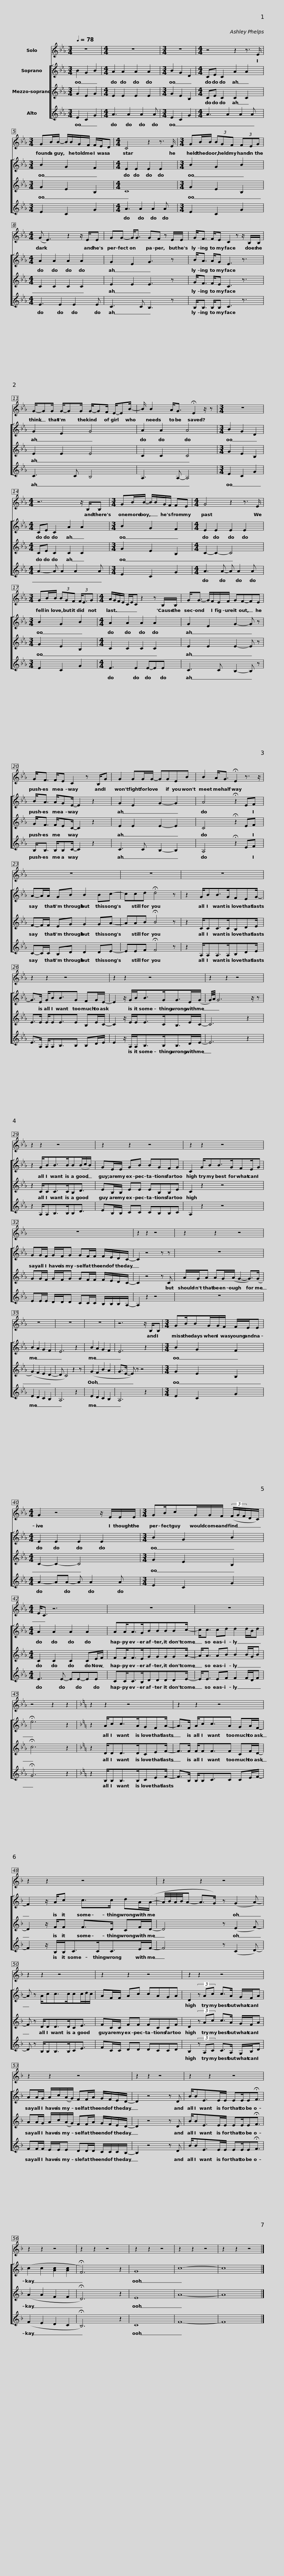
X:1
%%score 1 [ 2 3 4 ]
L:1/8
Q:1/4=78
M:3/4
I:linebreak $
K:Eb
V:1 treble
V:2 treble
V:3 treble
V:4 treble
V:1
 z6 |[M:4/4] z8 |[M:3/4] z6 |[M:4/4] z4 z2 z3/2 E/ |$[M:3/4] GB/B/- B/B/G/F/ F/E/D | %5
[M:4/4] C4 z2 z3/2 E/ |[M:3/4] GB/B/ (3BGF (3FEG |$[M:4/4] (G E3) z2 z/ E/E | GG- G<G GF z E/E/ | G<F F/E C2 z z/ B,/B,/ |$ %10
 G/-GG/ G/-GG/ G/-GF/ E/-EB/- | B/ B2 A<G !fermata!E2 z/ z |[M:3/4] z6 |$[M:4/4] z6 z/ B,/B, |[M:3/4] GB/B/- B/B/G/F/ FE | %15
[M:4/4] G4 z2 z3/2 E/ |$[M:3/4] GB/B/ (3BGF (3F/E3/2G |[M:4/4] A/G/F/E/ C/E/C z2 z B,/B,/ | G<G- G/F/E/F/ GF-FE |$ G<F F/E C2 z B,/G | %20
 G2 GG/G/- GGEB | B2 A<G !fermata!E2 z3/2 z/ |$ z8 | z8 | z8 |$ %25
 z2 z2 z4 | z2 z2 z4 | z2 z2 z4 |$ z2 z2 z4 | z2 z2 z4 | %30
 z2 z2 z4 |$ z8 |[K:Eb] z2 z2 z4 | z2 z2 z4 |$ z8 | %35
 z8 | z8 | z6 z/ B,/B, |$[M:3/4] GB/BG/G/F/ F/E/E |[M:4/4] G2 z4 z/ E/E/E/ |$ %40
[M:3/4] GB/cG/G/F/ (3(F/G/F/D/C/) |[M:4/4] E<C z6 |$ z8 | z8 | z4 z2 z2 | %45
[K:F] z2 z2 z4 |$ z2 z2 z4 | z2 z2 z4 |$ z2 z2 z4 | z2 z2 z4 | %50
 z2 z2 z4 |$ z2 z2 z4 | z2 z2 z4 | z2 z2 z4 |$ z2 z2 z4 | %55
 z2 z2 z4 | z2 z2 z4 | z2 z2 z4 | z2 z2 z4 | z2 z2 z4 |] %60
V:2
 B2 G2 B2 |[M:4/4] A2 A2 A2 A2 |[M:3/4] B2 G2 D2 |[M:4/4] CE C2 A2 A2 |$[M:3/4] B2 G2 F2 | %5
[M:4/4] E2 E2 E2 E2 |[M:3/4] B2 G2 B2 |$[M:4/4] A2 A2 A2 A2 | G2 E2 G3 z | B<A A/G E3 z3/2 |$ %10
 G2 E2 G4 | A2 A2 A4 |[M:3/4] B2 G2 D2 |$[M:4/4] CE C2 A2 A2 |[M:3/4] B2 G2 F2 | %15
[M:4/4] E2 E2 E2 E2 |$[M:3/4] B2 G2 B2 |[M:4/4] A2 A2 A2 A2 | G2 E2 G2- G z |$ B<A A/GE/- E2 z2 | %20
 G2 E2 G2- G2 | A4 !fermata!z2 EF |$ A-A/A/ GB B2 Bc- | ccd !fermata!d4 z | z2 G/BB>GFEG/- |$ %25
 G>E G/BB3/2G FG/E/- | E2 z/ G/B<BG<GE/(G/ | G/4)A/4 G6 z/ z |$ z2 G/BB>BB(B/c/B/) | GE/E/ GB BGFG | %30
 C2 G/BB>GFE/G |$ GG/F/ G/F/G GF/F/ F/E/D/C/- | C2 z4 z z | z8 |$ B2 A2 G2 F2 | %35
 E6 z2 | B2 A2 G2 F2 | E6 z2 |$[M:3/4] B2 G2 F2 |[M:4/4] E2 E2 E2 E2 |$ %40
[M:3/4] B2 G2 B2 |[M:4/4] A2 A2 A2 A2 |$ AA<AG/BBBBc/- | c<c cd d2 d/B/d | !fermata!e6 z2 | %45
[K:F] z2 A/cc>AGFA/- |$ A>F A/cc3/2A GA/F/- | F2 z/ A/c c>c dA/(A/- |$ A/4B/4A/4B/4A- A>G) z (G2 A-) | A z A/cc>ccc/d/c/ | %50
 AF/F/ Ac cAGA |$ D2 (3z Ac c>A G/F/A | AA/G/ A/c/(A/G/) FF/A/ G/F/E/D/- | D2 z4 z D |$ B/BE>EE/ EE/E!fermata!F3/2 | %55
 (c2 c2 [Ac]2 [Ac]2 | !fermata!F6) z2 | G8 | c8- | c8 |] %60
V:3
 G2 E2 G2 |[M:4/4] E2 E2 E2 E2 |[M:3/4] G2 E2 B,2 |[M:4/4] CE C2 C2 C2 |$[M:3/4] G2 E2 B,2 | %5
[M:4/4] C8 |[M:3/4] G2 E2 B,2 |$[M:4/4] C2 C2 C2 C2 | E2 E2 E3 z | G<F F/E C3 z3/2 |$ %10
 E2 E2 E4 | C2 C2 C4 |[M:3/4] G2 E2 B,2 |$[M:4/4] CE C2 C2 C2 |[M:3/4] G2 E2 B,2 | %15
[M:4/4] C2- C2- C4 |$[M:3/4] G2 E2 B,2 |[M:4/4] C2 C2 C2 C2 | E2 E2 E2- E z |$ G<F F/EC/- C2 z2 | %20
 E2 E2 E2- E2 | C4 !fermata!z2 EF |$ F-F/F/ EG G2 GA- | AAB !fermata!B4 z | z2 C/CC>CB,DE/ |$ %25
 E>E E/EE3/2E B,E/C/- | C2 z/ E/E<EC<B,E/C/- | C6 z2 |$ z2 C/CC>CB,D3/2 | EB,/B,/ EE EB,B,E | %30
 C2 z2 z4 |$ GG/F/ G/F/G GF/F/ F/E/D/C/- | C2 z4 z C | A/G/A AG/(A/ G2- G>)(G |$ (G2) F2 E2 D2- | %35
 D C4) z2 z | (G2 F2 B2 A2 | G>E- E) z z4 |$[M:3/4] G2 E2 B,2 |[M:4/4] C2- C2- C4 |$ %40
[M:3/4] G2 E2 B,2 |[M:4/4] C2 C2 C2 CE/F/ |$ FF<FE/GGGGA/- | A<A AB B2 B/G/B | !fermata!c6 z2 | %45
[K:F] z2 D/DD>DCEF/- |$ F>F F/FF3/2F CF/D/- | D2 z/ F/F F>D CF/D/- |$ D4 z (E2 F-) | F z D/DD>DCE3/2 | %50
 FC/C/ FF FCCF |$ D2 (3z Ac c>A G/F/A | AA/G/ A/c/(A/G/) FF/A/ G/F/E/D/- | D2 z4 z D |$ B/BE>EE/ EE/E!fermata!F3/2 | %55
 (A2 A2 F2 F2 | !fermata!D6) z2 | E8 | A8- | A8 |] %60
V:4
 E2 C2 G2 |[M:4/4] A3 A2 A2 A |[M:3/4] E2 C2 G2 |[M:4/4] A3 A2 A2 A |$[M:3/4] E2 C2 G2 | %5
[M:4/4] A3 A2 A2 A |[M:3/4] E2 C2 G2 |$[M:4/4] E3 E2 E2 E | C3 C B,3 z | B,<B, B,/B, C3 z3/2 |$ %10
 C3 C B,4 | A,3 A,- A,4 |[M:3/4] E2 C2 G2 |$[M:4/4] A2- A A2 A2 A |[M:3/4] E2 C2 G2 | %15
[M:4/4] A3 A- A A2 A |$[M:3/4] E2 C2 G2 |[M:4/4] E3 E2 E-EE | C3 C B,2- B, z |$ B,<B, B,/B,C/- C2 z2 | %20
 C3 C B,2- B,2 | A,4 !fermata!z2 EF |$ C-C/C/ B,D D2 DE- | EEF !fermata!F4 z | z2 A,/A,A,>A,B,DE/ |$ %25
 E>A, A,/A,B,3/2B, B,D/E/ | E2 z/ A,/A,<B,B,<B,D/E/- | E6 z2 |$ z2 A,/A,B,>B,B,D3/2 | EB,/B,/ CC CB,B,C | %30
 A,2 z2 z4 |$ EE/E/ D/D/D CC/C/ B,/B,/B,/A,/- | A,2 z2 z4 | z8 |$ E2 D2 C2 B,2 | %35
 A,6 z2 | E2 D2 C2 B,2 | A,6 z2 |$[M:3/4] E2 C2 G2 |[M:4/4] A2- AA- A A2 A |$ %40
[M:3/4] E2 C2 G2 |[M:4/4] E3 E- EE-EE |$ CC<CB,/DDDDE/- | E<E EF F2 F/D/F | !fermata!G6 z2 | %45
[K:F] z2 B,/B,B,>B,CEF/- |$ F>B, B,/B,C3/2C CE/F/- | F2 z/ B,/B,<CC<CE/F/- |$ F4 z (C2 D-) | D z B,/B,B,>B,CE3/2 | %50
 FC/C/ DD DCCD |$ B,2 (3z A,C C>A, G,/B,/D | FF/F/ E/E/E DD/D/ C/C/C/B,/- | B,2 z4 z D |$ B/BE>EE/ EE/E!fermata!F3/2 | %55
 (F2 E2 D2 C2 | !fermata!B,6) z2 | C8 | F8- | F8 |] %60
